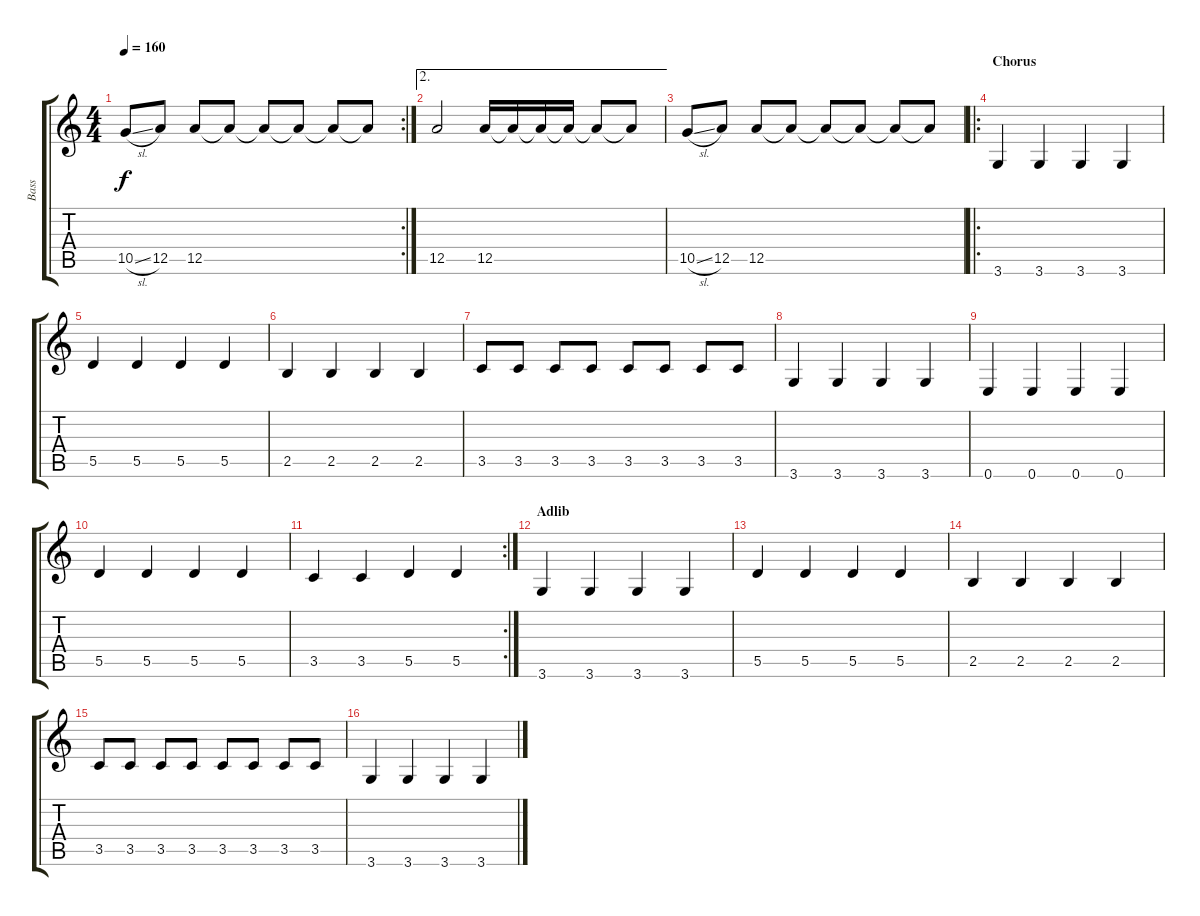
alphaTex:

\track ("Bass" "Bass") {instrument synthbass2}
\staff {score tabs}
\tuning (E4 B3 G3 D3 A2 E2) {hide}
\rc 2
\ts (4 4)
\tempo 160
\clef g2
\ks c
10.5{sl}.8{dy f} 12.5.8 12.5.8 12.5{t}.8 12.5{t}.8 12.5{t}.8 12.5{t}.8 12.5{t}.8 |
\ae 2
12.5.2 12.5.16 12.5{t}.16 12.5{t}.16 12.5{t}.16 12.5{t}.8 12.5{t}.8 |
10.5{sl}.8 12.5.8 12.5.8 12.5{t}.8 12.5{t}.8 12.5{t}.8 12.5{t}.8 12.5{t}.8 |
\ro
\section ("" "Chorus")
3.6.4 3.6.4 3.6.4 3.6.4 |
5.5.4 5.5.4 5.5.4 5.5.4 |
2.5.4 2.5.4 2.5.4 2.5.4 |
3.5.8 3.5.8 3.5.8 3.5.8 3.5.8 3.5.8 3.5.8 3.5.8 |
3.6.4 3.6.4 3.6.4 3.6.4 |
0.6.4 0.6.4 0.6.4 0.6.4 |
5.5.4 5.5.4 5.5.4 5.5.4 |
\rc 2
3.5.4 3.5.4 5.5.4 5.5.4 |
\section ("" "Adlib")
3.6.4 3.6.4 3.6.4 3.6.4 |
5.5.4 5.5.4 5.5.4 5.5.4 |
2.5.4 2.5.4 2.5.4 2.5.4 |
3.5.8 3.5.8 3.5.8 3.5.8 3.5.8 3.5.8 3.5.8 3.5.8 |
3.6.4 3.6.4 3.6.4 3.6.4
